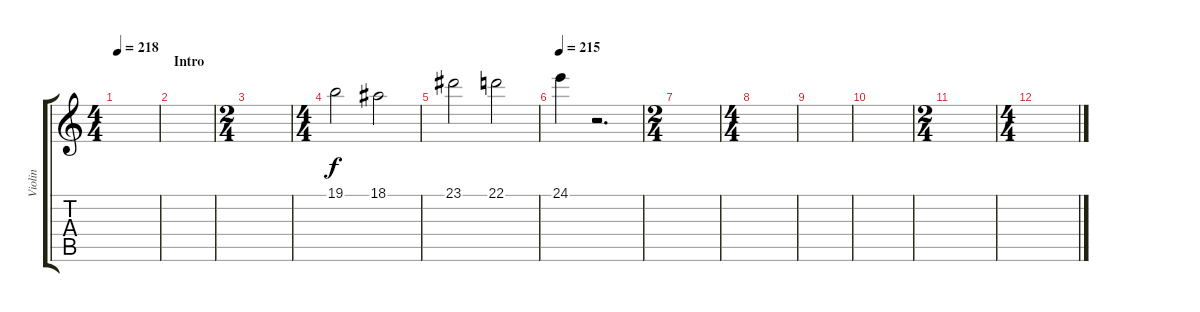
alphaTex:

\track ("Violin" "Violin") {instrument violin}
\staff {score tabs}
\tuning (E4 B3 G3 D3 A2 E2) {hide}
\ts (4 4)
\tempo 218
\tempo 110
\tempo 218
\clef g2
\ks c
|
\section ("" "Intro")
|
\ts (2 4)
|
\ts (4 4)
19.1.2 18.1.2 |
23.1.2 22.1.2 |
\tempo 215
24.1.4 r.2{d} |
\ts (2 4)
|
\ts (4 4)
|
|
|
\ts (2 4)
|
\ts (4 4)
